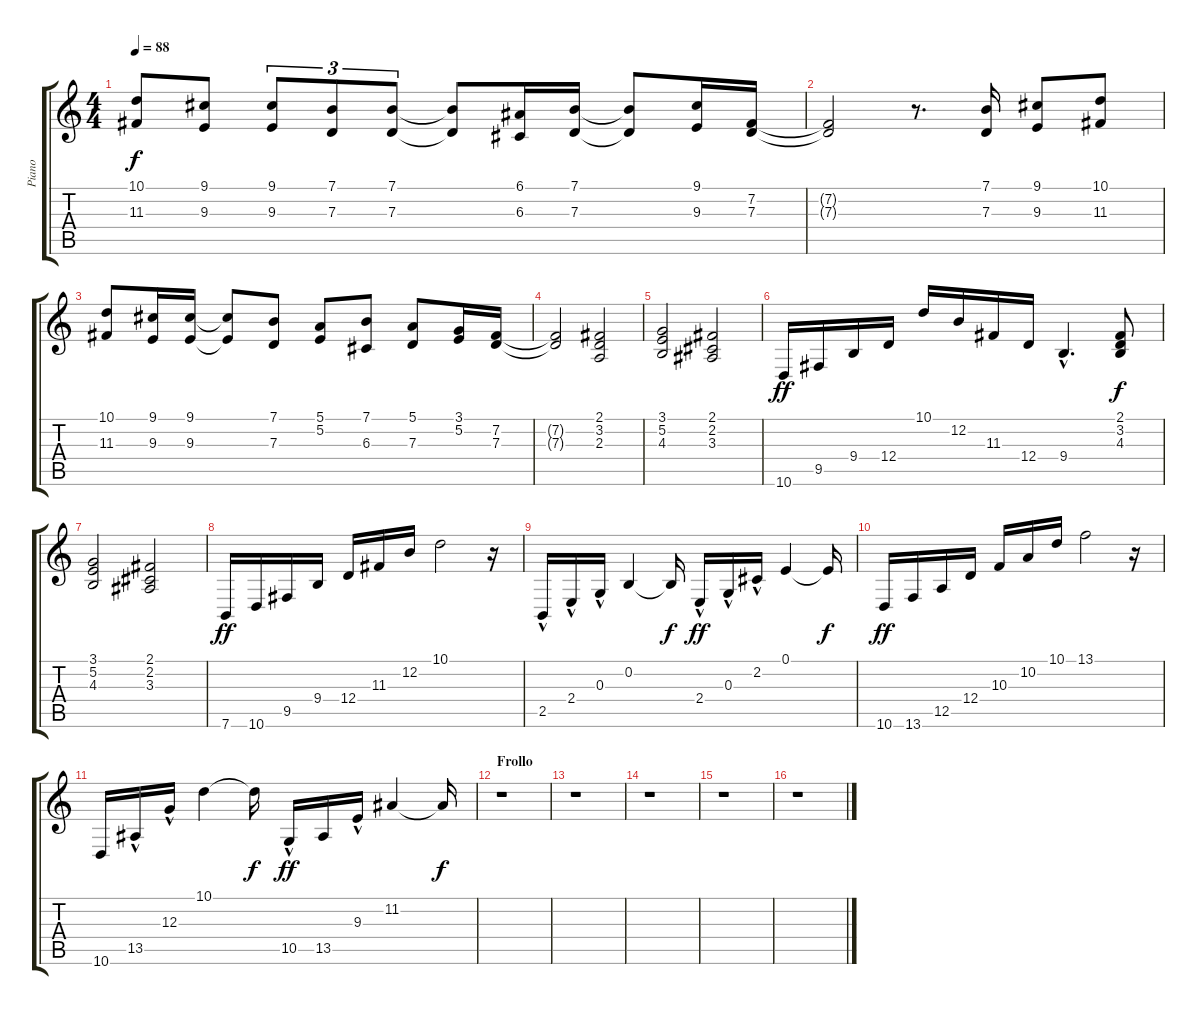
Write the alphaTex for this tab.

\track ("Piano" "Piano") {instrument acousticgrandpiano}
\staff {score tabs}
\tuning (E4 B3 G3 D3 A2 E2) {hide}
\ts (4 4)
\tempo 88
\clef g2
\ks c
(10.1{t} 11.3{t}).8{dy f} (9.1 9.3).8 (9.1 9.3).8{tu (3 2)} (7.1 7.3).8{tu (3 2)} (7.1 7.3).8{tu (3 2)} (7.1{t} 7.3{t}).8 (6.1 6.3).16 (7.1 7.3).16 (7.1{t} 7.3{t}).8 (9.1 9.3).16 (7.2 7.3).16 |
(7.2{t} 7.3{t}).2 r.8{d} (7.1 7.3).16 (9.1 9.3).8 (10.1 11.3).8 |
(10.1 11.3).8 (9.1 9.3).16 (9.1 9.3).16 (9.1{t} 9.3{t}).8 (7.1 7.3).8 (5.1 5.2).8 (7.1 6.3).8 (5.1 7.3).8 (3.1 5.2).16 (7.2 7.3).16 |
(7.2{t} 7.3{t}).2 (2.1 3.2 2.3).2 |
(3.1 5.2 4.3).2 (2.1 2.2 3.3).2 |
10.6.16{dy ff} 9.5.16 9.4.16 12.4.16 10.1.16 12.2.16 11.3.16 12.4.16 9.4{hac}.4{d} (2.1 3.2 4.3).8{dy f} |
(3.1 5.2 4.3).2 (2.1 2.2 3.3).2 |
7.6.16{dy ff} 10.6.16 9.5.16 9.4.16 12.4.16 11.3.16 12.2.16 10.1.2 r.16 |
2.5{hac}.16 2.4{hac}.16 0.3{hac}.16 0.2.4 0.2{t}.16{dy f} 2.4{hac}.16{dy ff} 0.3{hac}.16 2.2{hac}.16 0.1.4 0.1{t}.16{dy f} |
10.6.16{dy ff} 13.6.16 12.5.16 12.4.16 10.3.16 10.2.16 10.1.16 13.1.2 r.16 |
10.6.16 13.5{hac}.16 12.3{hac}.16 10.1.4 10.1{t}.16{dy f} 10.5{hac}.16{dy ff} 13.5.16 9.3{hac}.16 11.2.4 11.2{t}.16{dy f} |
\section ("" "Frollo")
r.1 |
r.1 |
r.1 |
r.1 |
r.1
